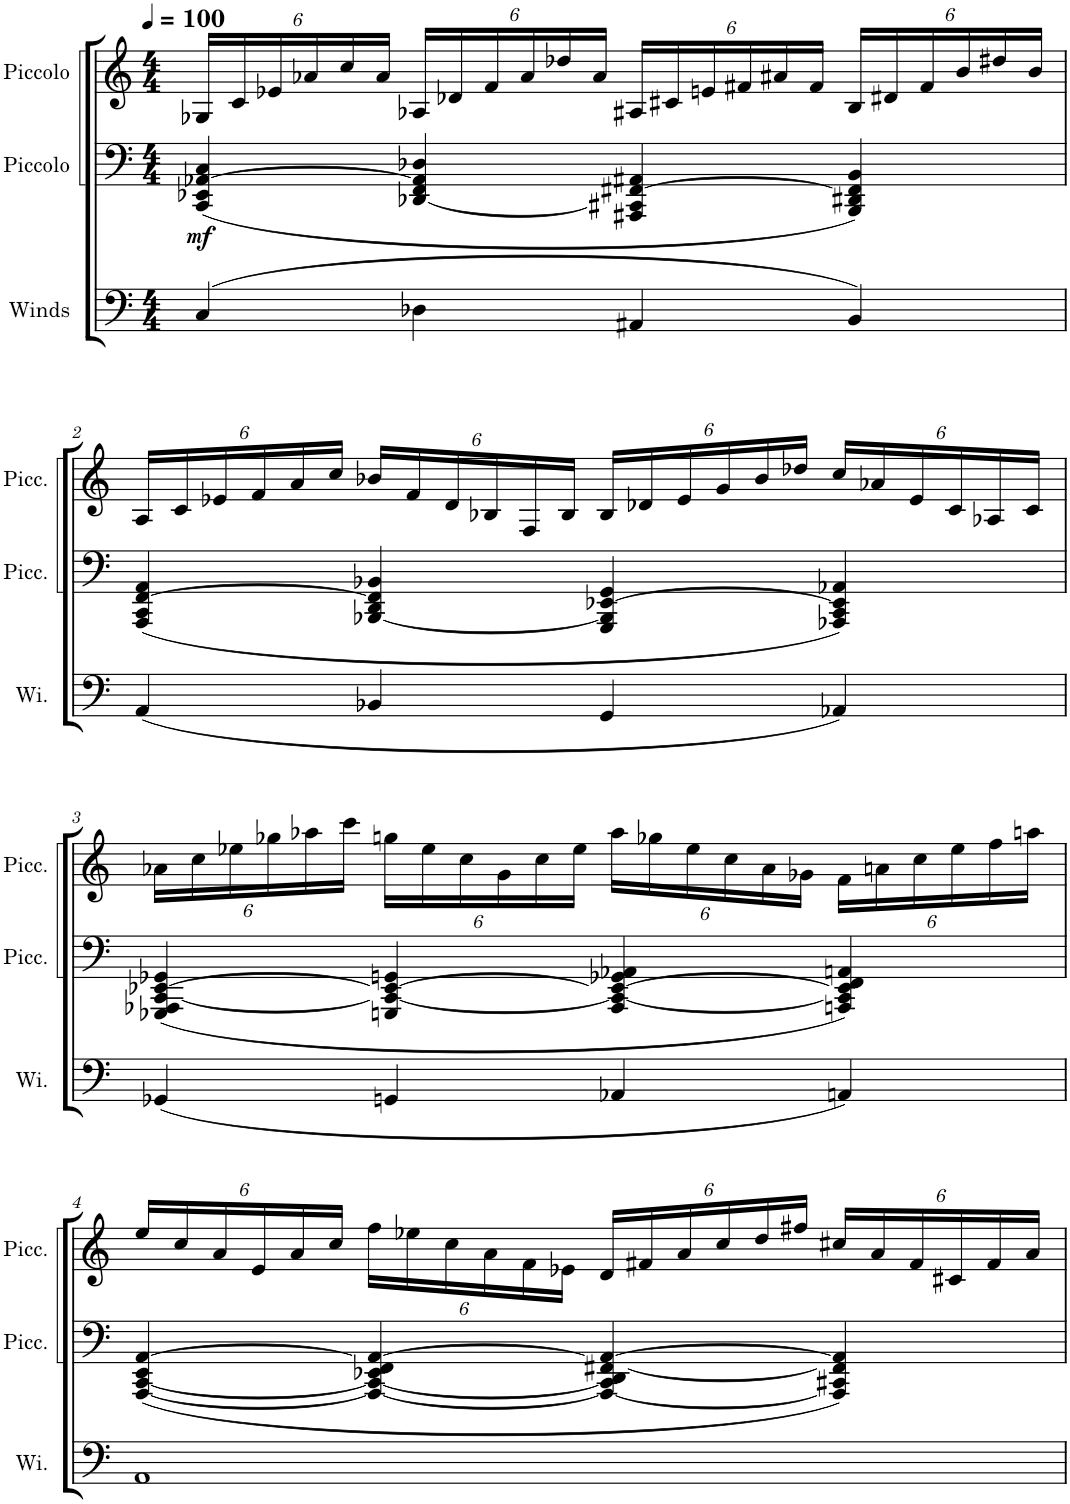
**kern	**kern	**dynam	**kern
*part3	*part2	*part2	*part1
*staff3	*staff2	*staff2	*staff1
*I"Winds	*I"Piccolo	*	*I"Piccolo
*I'Wi.	*I'Picc.	*	*I'Picc.
*clefF4	*clefF4	*	*clefG2
*	*Trd-7c-12	*	*Trd-7c-12
*k[]	*k[]	*	*k[]
*M4/4	*M4/4	*	*M4/4
*MM100	*MM100	*	*MM100
*	*	*	*Xbrackettup
=1	=1	=1	=1
!	!	!LO:DY:b	!
(4C/	(4CC/ 4EE-X/ [4AA-X/ 4C/	mf	24G-X/LL
.	.	.	24c/
.	.	.	24e-X/
.	.	.	24a-X/
.	.	.	24cc/
.	.	.	24a-/JJ
4D-X\	[4DD-X/ 4FF/ 4AA-/] 4D-X/	.	24A-X/LL
.	.	.	24d-X/
.	.	.	24f/
.	.	.	24a-/
.	.	.	24dd-X/
.	.	.	24a-/JJ
4AA#X/	4AAA#X/ 4CC#X/] [4FF#X/ 4AA#X/	.	24A#X/LL
.	.	.	24c#X/
.	.	.	24en/
.	.	.	24f#X/
.	.	.	24a#X/
.	.	.	24f#/JJ
4BB/)	4BBB/ 4DD#X/ 4FF#/] 4BB/)	.	24B/LL
.	.	.	24d#X/
.	.	.	24f#/
.	.	.	24b/
.	.	.	24dd#X/
.	.	.	24b/JJ
!!LO:LB:g=z
=2	=2	=2	=2
(4AA/	(4AAA/ 4CC/ [4FF/ 4AA/	.	24A/LL
.	.	.	24c/
.	.	.	24e-X/
.	.	.	24f/
.	.	.	24a/
.	.	.	24cc/JJ
4BB-X/	[4BBB-X/ 4DD/ 4FF/] 4BB-X/	.	24b-X/LL
.	.	.	24f/
.	.	.	24d/
.	.	.	24B-X/
.	.	.	24F/
.	.	.	24B-/JJ
4GG/	4GGG/ 4BBB-/] [4EE-X/ 4GG/	.	24B-/LL
.	.	.	24d-X/
.	.	.	24e-/
.	.	.	24g/
.	.	.	24b-/
.	.	.	24dd-X/JJ
4AA-X/)	4AAA-X/ 4CC/ 4EE-/] 4AA-X/)	.	24cc/LL
.	.	.	24a-X/
.	.	.	24e-/
.	.	.	24c/
.	.	.	24A-X/
.	.	.	24c/JJ
!!LO:LB:g=z
=3	=3	=3	=3
(4GG-X/	(4GGG-X/ 4AAA-X/ [4CC/ [4EE-X/ 4GG-X/	.	24a-X\LL
.	.	.	24cc\
.	.	.	24ee-X\
.	.	.	24gg-X\
.	.	.	24aa-X\
.	.	.	24ccc\JJ
4GGn/	4GGGn/ 4CC/_ 4EE-/_ 4GGn/	.	24ggn\LL
.	.	.	24ee-\
.	.	.	24cc\
.	.	.	24g\
.	.	.	24cc\
.	.	.	24ee-\JJ
4AA-X/	4AAA-/ 4CC/_ 4EE-/_ 4GG-X/ 4AA-X/	.	24aa-\LL
.	.	.	24gg-X\
.	.	.	24ee-\
.	.	.	24cc\
.	.	.	24a-\
.	.	.	24g-X\JJ
4AAn/)	4AAAn/ 4CC/] 4EE-/] 4FF/ 4AAn/)	.	24f\LL
.	.	.	24an\
.	.	.	24cc\
.	.	.	24ee-\
.	.	.	24ff\
.	.	.	24aan\JJ
!!LO:LB:g=z
=4	=4	=4	=4
1AA	([4AAA/ [4CC/ 4EE/ [4AA/	.	24ee/LL
.	.	.	24cc/
.	.	.	24a/
.	.	.	24e/
.	.	.	24a/
.	.	.	24cc/JJ
.	4AAA/_ 4CC/_ 4EE-X/ 4FF/ 4AA/_	.	24ff\LL
.	.	.	24ee-X\
.	.	.	24cc\
.	.	.	24a\
.	.	.	24f\
.	.	.	24e-X\JJ
.	4AAA/_ 4CC/] 4DD/ [4FF#X/ 4AA/_	.	24d/LL
.	.	.	24f#X/
.	.	.	24a/
.	.	.	24cc/
.	.	.	24dd/
.	.	.	24ff#X/JJ
.	4AAA/] 4CC#X/ 4FF#/] 4AA/])	.	24cc#X/LL
.	.	.	24a/
.	.	.	24f#/
.	.	.	24c#X/
.	.	.	24f#/
.	.	.	24a/JJ
=	=	=	=
*-	*-	*-	*-
